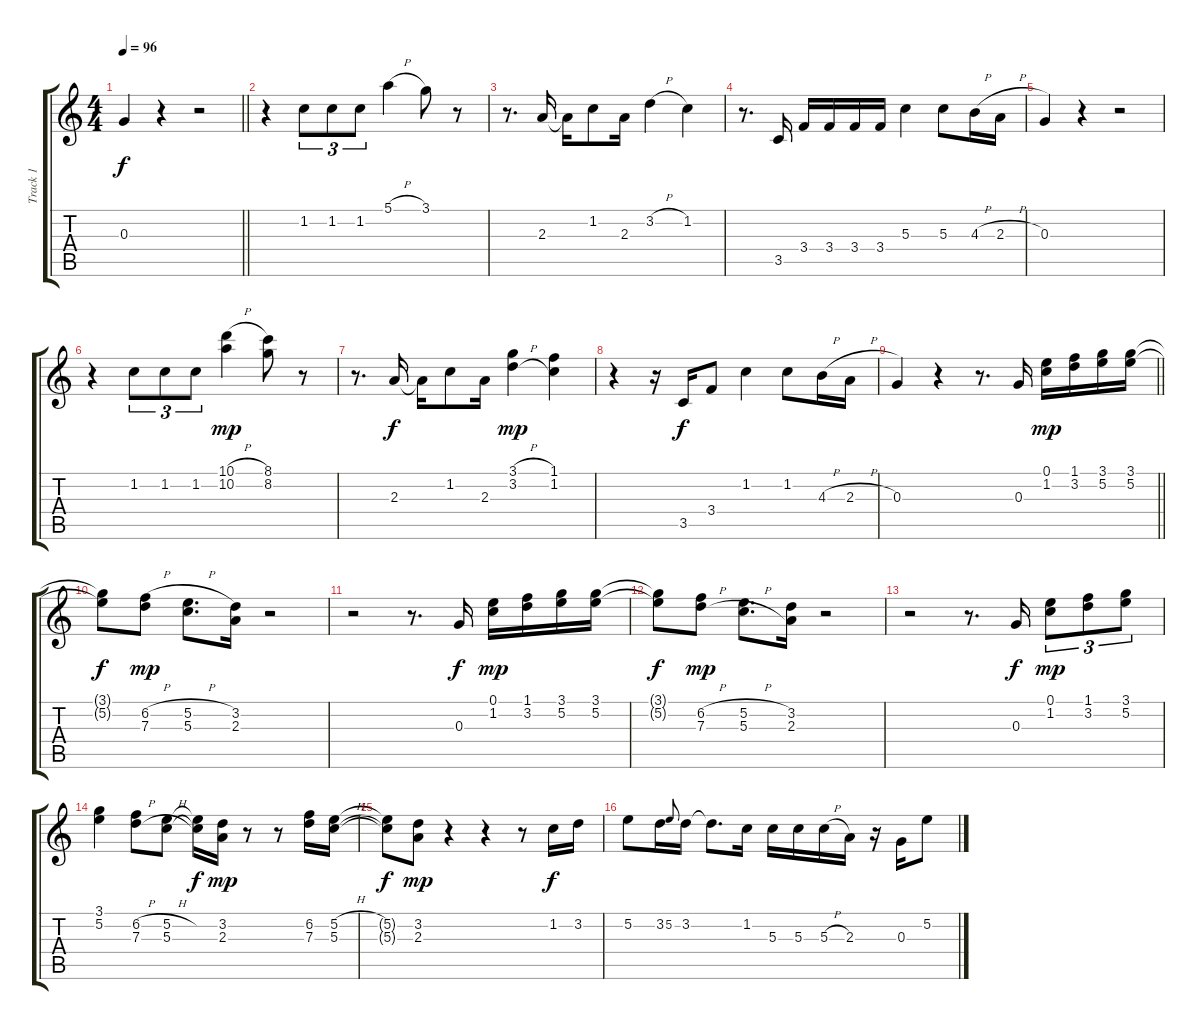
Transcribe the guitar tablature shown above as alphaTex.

\track ("Track 1" "Track 1") {instrument electricguitarjazz}
\staff {score tabs}
\tuning (E4 B3 G3 D3 A2 E2) {hide}
\ts (4 4)
\tempo 96
\clef g2
\barLineRight lightlight
\ks c
0.3.4{dy f} r.4 r.2 |
r.4 1.2.8{tu (3 2)} 1.2.8{tu (3 2)} 1.2.8{tu (3 2)} 5.1{h}.4 3.1.8 r.8 |
r.8{d} 2.3.16 2.3{t}.16 1.2.8 2.3.16 3.2{h}.4 1.2.4 |
r.8{d} 3.5.16 3.4.16 3.4.16 3.4.16 3.4.16 5.3.4 5.3.8 4.3{h}.16 2.3{h}.16 |
0.3.4 r.4 r.2 |
r.4 1.2.8{tu (3 2)} 1.2.8{tu (3 2)} 1.2.8{tu (3 2)} (10.1{h} 10.2).4{dy mp} (8.1 8.2).8 r.8 |
r.8{d} 2.3.16{dy f} 2.3{t}.16 1.2.8 2.3.16 (3.1{h} 3.2{h}).4{dy mp} (1.1 1.2).4 |
r.4 r.16 3.5.16{dy f} 3.4.8 1.2.4 1.2.8 4.3{h}.16 2.3{h}.16 |
\barLineRight lightlight
0.3.4 r.4 r.8{d} 0.3.16 (0.1 1.2).16{dy mp} (1.1 3.2).16 (3.1 5.2).16 (3.1 5.2).16 |
(3.1{t} 5.2{t}).8{dy f} (6.2{h} 7.3).8{dy mp} (5.2{h} 5.3).8{d} (3.2 2.3).16 r.2 |
r.2 r.8{d} 0.3.16{dy f} (0.1 1.2).16{dy mp} (1.1 3.2).16 (3.1 5.2).16 (3.1 5.2).16 |
(3.1{t} 5.2{t}).8{dy f} (6.2{h} 7.3{h}).8{dy mp} (5.2{h} 5.3{h}).8{d} (3.2 2.3).16 r.2 |
r.2 r.8{d} 0.3.16{dy f} (0.1 1.2).8{tu (3 2) dy mp} (1.1 3.2).8{tu (3 2)} (3.1 5.2).8{tu (3 2)} |
(3.1 5.2).4 (6.2{h} 7.3{h}).8 (5.2{h} 5.3{h}).8 (5.2{t} 5.3{t}).16{dy f} (3.2 2.3).16{dy mp} r.8 r.8 (6.2 7.3).16 (5.2{h} 5.3{h}).16 |
(5.2{t} 5.3{t}).8{dy f} (3.2 2.3).8{dy mp} r.4 r.4 r.8 1.2.16{dy f} 3.2.16 |
5.2.8 3.2.16 5.2.8{gr onbeat} 3.2.16 3.2{t}.8{d} 1.2.16 5.3.16 5.3.16 5.3{h}.16 2.3.16 r.16 0.3.16 5.2.8
